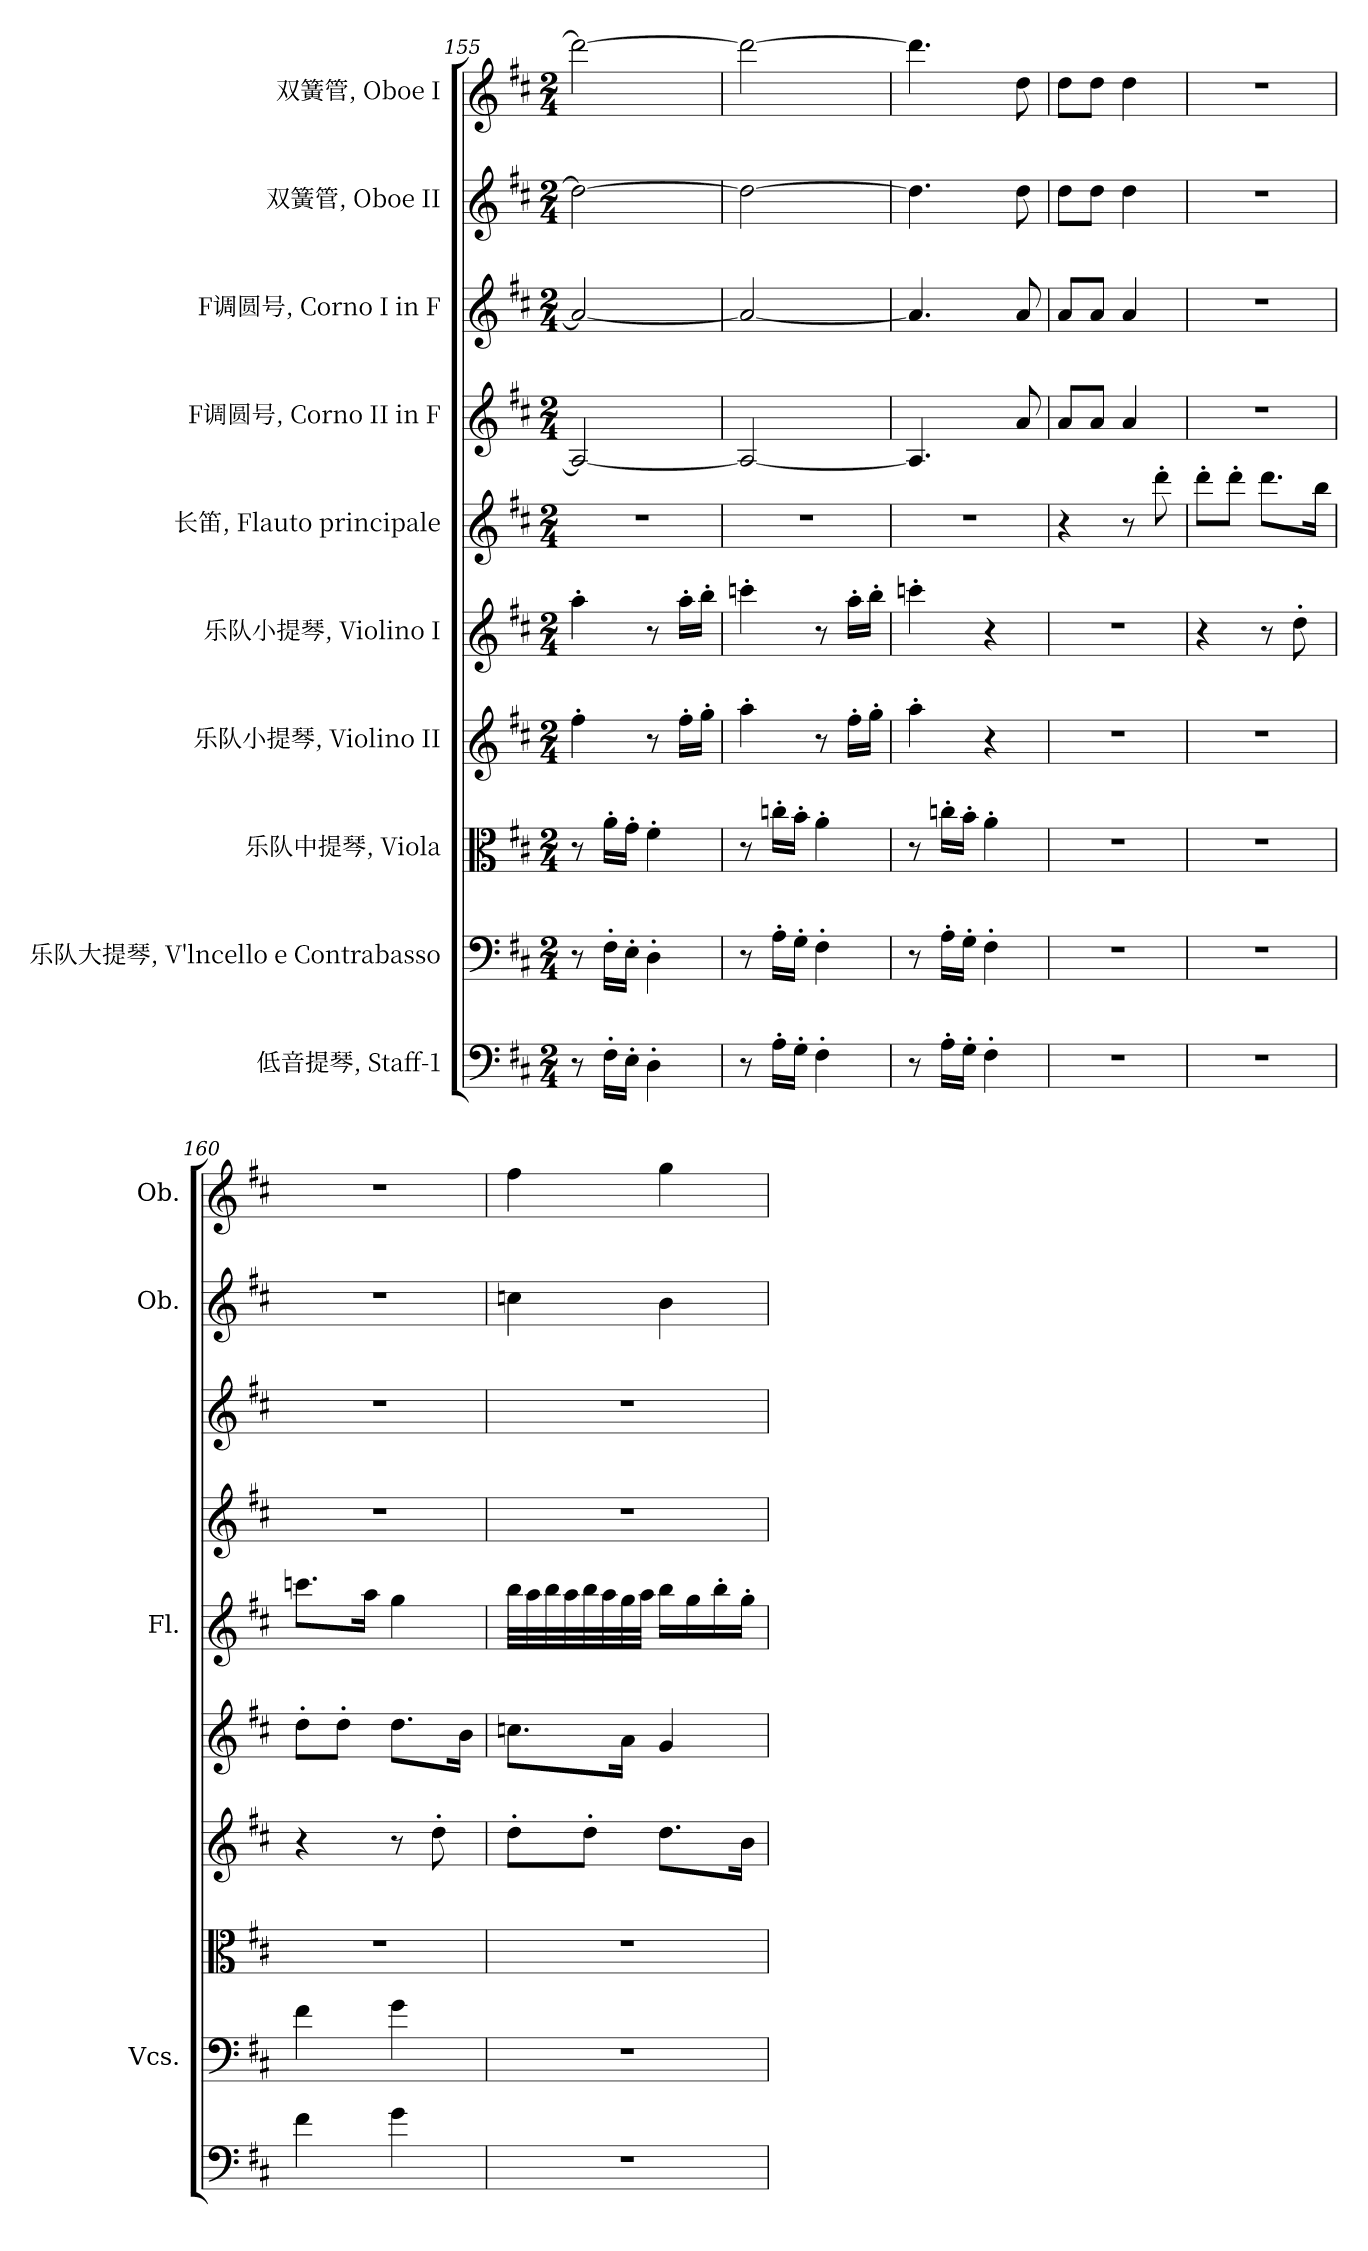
**kern	**kern	**kern	**kern	**kern	**kern	**kern	**kern	**kern	**kern
*part10	*part9	*part8	*part7	*part6	*part5	*part4	*part3	*part2	*part1
*staff10	*staff9	*staff8	*staff7	*staff6	*staff5	*staff4	*staff3	*staff2	*staff1
*I"低音提琴, Staff-1	*I"乐队大提琴, V'lncello e Contrabasso	*I"乐队中提琴, Viola	*I"乐队小提琴, Violino II	*I"乐队小提琴, Violino I	*I"长笛, Flauto principale	*I"F调圆号, Corno II in F	*I"F调圆号, Corno I in F	*I"双簧管, Oboe II	*I"双簧管, Oboe I
*	*I'Vcs.	*	*	*	*I'Fl.	*	*	*I'Ob.	*I'Ob.
*clefF4	*clefF4	*clefC3	*clefG2	*clefG2	*clefG2	*clefG2	*clefG2	*clefG2	*clefG2
*ITrd7c12	*	*	*	*	*	*ITrd4c7	*ITrd4c7	*	*
*k[f#c#]	*k[f#c#]	*k[f#c#]	*k[f#c#]	*k[f#c#]	*k[f#c#]	*k[f#]	*k[f#]	*k[f#c#]	*k[f#c#]
*M2/4	*M2/4	*M2/4	*M2/4	*M2/4	*M2/4	*M2/4	*M2/4	*M2/4	*M2/4
=155	=155	=155	=155	=155	=155	=155	=155	=155	=155
8r	8r	8r	4ff#'\	4aa'\	2r	2D/_	2d/_	2dd\_	2ddd\_
16FF#'\LL	16F#'\LL	16a'\LL	.	.	.	.	.	.	.
16EE'\JJ	16E'\JJ	16g'\JJ	.	.	.	.	.	.	.
4DD'\	4D'\	4f#'\	8r	8r	.	.	.	.	.
.	.	.	16ff#'\LL	16aa'\LL	.	.	.	.	.
.	.	.	16gg'\JJ	16bb'\JJ	.	.	.	.	.
=156	=156	=156	=156	=156	=156	=156	=156	=156	=156
8r	8r	8r	4aa'\	4cccn'\	2r	2D/_	2d/_	2dd\_	2ddd\_
16AA'\LL	16A'\LL	16ccn'\LL	.	.	.	.	.	.	.
16GG'\JJ	16G'\JJ	16b'\JJ	.	.	.	.	.	.	.
4FF#'\	4F#'\	4a'\	8r	8r	.	.	.	.	.
.	.	.	16ff#'\LL	16aa'\LL	.	.	.	.	.
.	.	.	16gg'\JJ	16bb'\JJ	.	.	.	.	.
=157	=157	=157	=157	=157	=157	=157	=157	=157	=157
8r	8r	8r	4aa'\	4cccn'\	2r	4.D/]	4.d/]	4.dd\]	4.ddd\]
16AA'\LL	16A'\LL	16ccn'\LL	.	.	.	.	.	.	.
16GG'\JJ	16G'\JJ	16b'\JJ	.	.	.	.	.	.	.
4FF#'\	4F#'\	4a'\	4r	4r	.	.	.	.	.
.	.	.	.	.	.	8d/	8d/	8dd\	8dd\
=158	=158	=158	=158	=158	=158	=158	=158	=158	=158
2r	2r	2r	2r	2r	4r	8d/L	8d/L	8dd\L	8dd\L
.	.	.	.	.	.	8d/J	8d/J	8dd\J	8dd\J
.	.	.	.	.	8r	4d/	4d/	4dd\	4dd\
.	.	.	.	.	8ddd'\	.	.	.	.
=159	=159	=159	=159	=159	=159	=159	=159	=159	=159
2r	2r	2r	2r	4r	8ddd'\L	2r	2r	2r	2r
.	.	.	.	.	8ddd'\J	.	.	.	.
.	.	.	.	8r	8.ddd\L	.	.	.	.
.	.	.	.	8dd'\	.	.	.	.	.
.	.	.	.	.	16bb\Jk	.	.	.	.
!!LO:PB:g=z
=160	=160	=160	=160	=160	=160	=160	=160	=160	=160
4F#\	4f#\	2r	4r	8dd'\L	8.cccn\L	2r	2r	2r	2r
.	.	.	.	8dd'\J	.	.	.	.	.
.	.	.	.	.	16aa\Jk	.	.	.	.
4G\	4g\	.	8r	8.dd\L	4gg\	.	.	.	.
.	.	.	8dd'\	.	.	.	.	.	.
.	.	.	.	16b\Jk	.	.	.	.	.
=161	=161	=161	=161	=161	=161	=161	=161	=161	=161
2r	2r	2r	8dd'\L	8.ccn\L	32bb\LLL	2r	2r	4ccn\	4ff#\
.	.	.	.	.	32aa\	.	.	.	.
.	.	.	.	.	32bb\	.	.	.	.
.	.	.	.	.	32aa\	.	.	.	.
.	.	.	8dd'\J	.	32bb\	.	.	.	.
.	.	.	.	.	32aa\	.	.	.	.
.	.	.	.	16a\Jk	32gg\	.	.	.	.
.	.	.	.	.	32aa\JJJ	.	.	.	.
.	.	.	8.dd\L	4g/	16bb\LL	.	.	4b\	4gg\
.	.	.	.	.	16gg\	.	.	.	.
.	.	.	.	.	16bb'\	.	.	.	.
.	.	.	16b\Jk	.	16gg'\JJ	.	.	.	.
=	=	=	=	=	=	=	=	=	=
*-	*-	*-	*-	*-	*-	*-	*-	*-	*-
